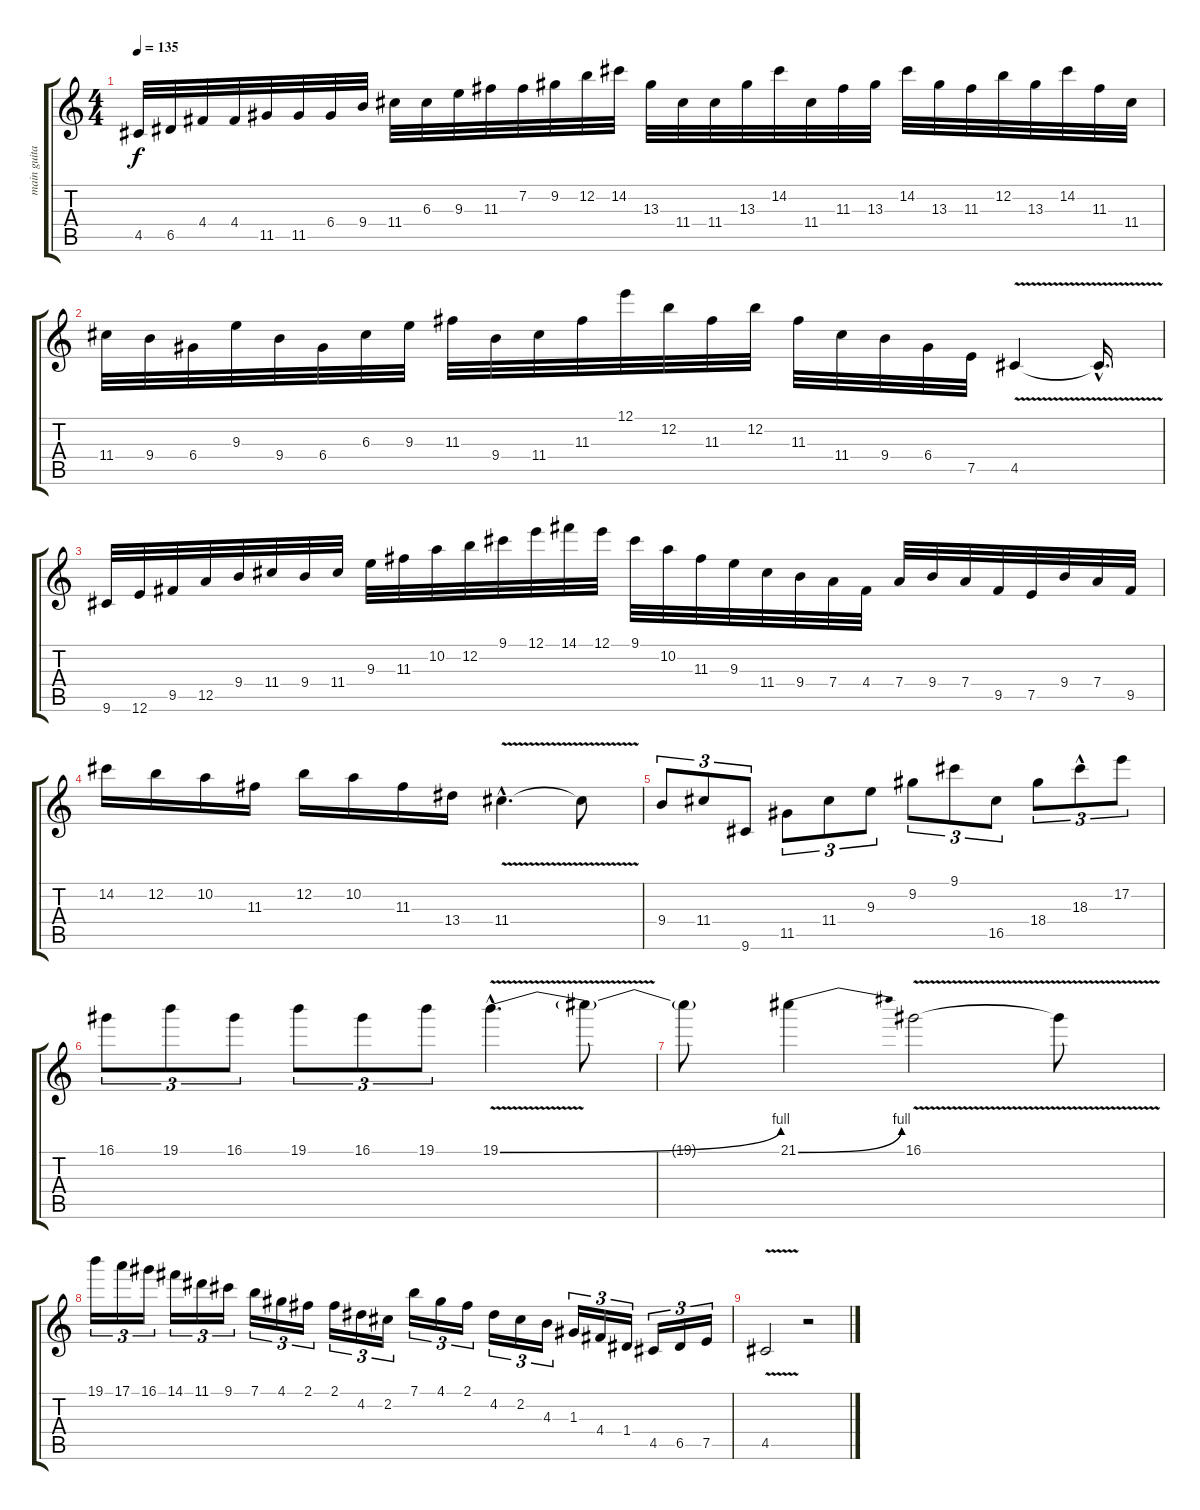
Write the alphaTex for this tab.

\track ("main guitar" "main guita") {instrument distortionguitar}
\staff {score tabs}
\tuning (E4 B3 G3 D3 A2 E2) {hide}
\ts (4 4)
\tempo 135
\clef g2
\ks c
4.5.32{dy f} 6.5.32 4.4.32 4.4.32 11.5.32 11.5.32 6.4.32 9.4.32 11.4.32 6.3.32 9.3.32 11.3.32 7.2.32 9.2.32 12.2.32 14.2.32 13.3.32 11.4.32 11.4.32 13.3.32 14.2.32 11.4.32 11.3.32 13.3.32 14.2.32 13.3.32 11.3.32 12.2.32 13.3.32 14.2.32 11.3.32 11.4.32 |
11.4.32 9.4.32 6.4.32 9.3.32 9.4.32 6.4.32 6.3.32 9.3.32 11.3.32 9.4.32 11.4.32 11.3.32 12.1.32 12.2.32 11.3.32 12.2.32 11.3.32 11.4.32 9.4.32 6.4.32 7.5.32 4.5{v}.4 4.5{hac t}.16{d} |
9.6.32 12.6.32 9.5.32 12.5.32 9.4.32 11.4.32 9.4.32 11.4.32 9.3.32 11.3.32 10.2.32 12.2.32 9.1.32 12.1.32 14.1.32 12.1.32 9.1.32 10.2.32 11.3.32 9.3.32 11.4.32 9.4.32 7.4.32 4.4.32 7.4.32 9.4.32 7.4.32 9.5.32 7.5.32 9.4.32 7.4.32 9.5.32 |
14.2.16 12.2.16 10.2.16 11.3.16 12.2.16 10.2.16 11.3.16 13.4.16 11.4{v hac}.4{d} 11.4{t}.8 |
9.4.8{tu (3 2)} 11.4.8{tu (3 2)} 9.6.8{tu (3 2)} 11.5.8{tu (3 2)} 11.4.8{tu (3 2)} 9.3.8{tu (3 2)} 9.2.8{tu (3 2)} 9.1.8{tu (3 2)} 16.5.8{tu (3 2)} 18.4.8{tu (3 2)} 18.3{hac}.8{tu (3 2)} 17.2.8{tu (3 2)} |
16.1.8{tu (3 2)} 19.1.8{tu (3 2)} 16.1.8{tu (3 2)} 19.1.8{tu (3 2)} 16.1.8{tu (3 2)} 19.1.8{tu (3 2)} 19.1{be (bend 0 0 60 4) v hac}.4{d} 19.1{t}.8 |
19.1{t}.8 21.1{be (bend 0 0 60 4)}.4 16.1{v}.2 16.1{t}.8 |
19.1.16{tu (3 2)} 17.1.16{tu (3 2)} 16.1.16{tu (3 2)} 14.1.16{tu (3 2)} 11.1.16{tu (3 2)} 9.1.16{tu (3 2)} 7.1.16{tu (3 2)} 4.1.16{tu (3 2)} 2.1.16{tu (3 2)} 2.1.16{tu (3 2)} 4.2.16{tu (3 2)} 2.2.16{tu (3 2)} 7.1.16{tu (3 2)} 4.1.16{tu (3 2)} 2.1.16{tu (3 2)} 4.2.16{tu (3 2)} 2.2.16{tu (3 2)} 4.3.16{tu (3 2)} 1.3.16{tu (3 2)} 4.4.16{tu (3 2)} 1.4.16{tu (3 2)} 4.5.16{tu (3 2)} 6.5.16{tu (3 2)} 7.5.16{tu (3 2)} |
4.5{v}.2 r.2
